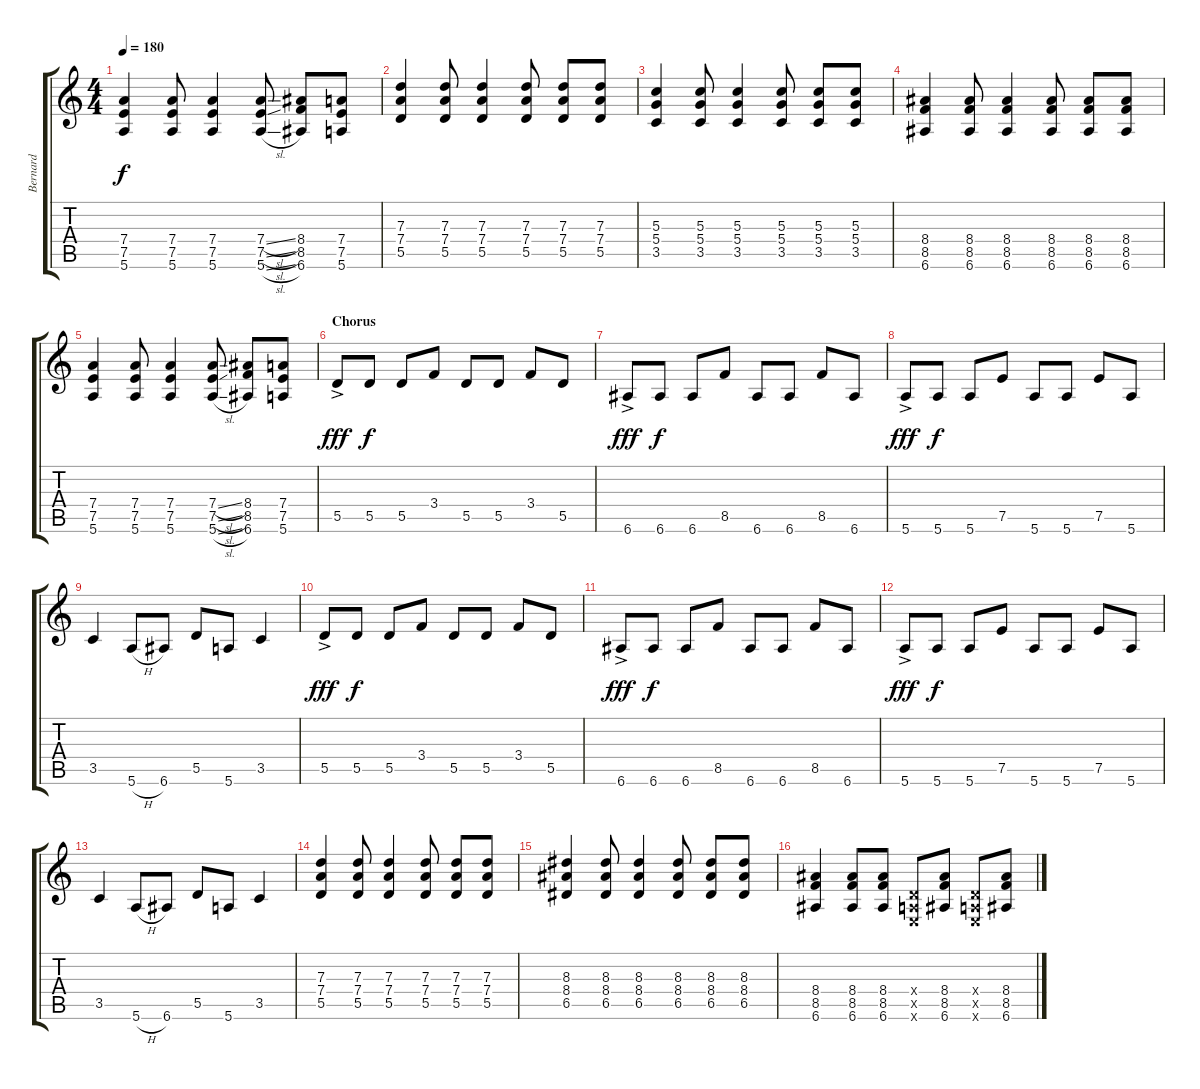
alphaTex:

\track ("Bernard" "Bernard") {instrument distortionguitar}
\staff {score tabs}
\tuning (E4 B3 G3 D3 A2 E2) {hide}
\ts (4 4)
\tempo 180
\clef g2
\ks c
(7.4 7.5 5.6).4{dy f} (7.4 7.5 5.6).8 (7.4 7.5 5.6).4 (7.4{sl} 7.5{sl} 5.6{sl}).8 (8.4 8.5 6.6).8 (7.4 7.5 5.6).8 |
(7.3 7.4 5.5).4 (7.3 7.4 5.5).8 (7.3 7.4 5.5).4 (7.3 7.4 5.5).8 (7.3 7.4 5.5).8 (7.3 7.4 5.5).8 |
(5.3 5.4 3.5).4 (5.3 5.4 3.5).8 (5.3 5.4 3.5).4 (5.3 5.4 3.5).8 (5.3 5.4 3.5).8 (5.3 5.4 3.5).8 |
(8.4 8.5 6.6).4 (8.4 8.5 6.6).8 (8.4 8.5 6.6).4 (8.4 8.5 6.6).8 (8.4 8.5 6.6).8 (8.4 8.5 6.6).8 |
(7.4 7.5 5.6).4 (7.4 7.5 5.6).8 (7.4 7.5 5.6).4 (7.4{sl} 7.5{sl} 5.6{sl}).8 (8.4 8.5 6.6).8 (7.4 7.5 5.6).8 |
\section ("" "Chorus")
5.5{ac}.8{dy fff volume 16} 5.5.8{dy f} 5.5.8 3.4.8 5.5.8 5.5.8 3.4.8 5.5.8 |
6.6{ac}.8{dy fff} 6.6.8{dy f} 6.6.8 8.5.8 6.6.8 6.6.8 8.5.8 6.6.8 |
5.6{ac}.8{dy fff} 5.6.8{dy f} 5.6.8 7.5.8 5.6.8 5.6.8 7.5.8 5.6.8 |
3.5.4 5.6{h}.8 6.6.8 5.5.8 5.6.8 3.5.4 |
5.5{ac}.8{dy fff volume 12} 5.5.8{dy f} 5.5.8 3.4.8 5.5.8 5.5.8 3.4.8 5.5.8 |
6.6{ac}.8{dy fff} 6.6.8{dy f} 6.6.8 8.5.8 6.6.8 6.6.8 8.5.8 6.6.8 |
5.6{ac}.8{dy fff} 5.6.8{dy f} 5.6.8 7.5.8 5.6.8 5.6.8 7.5.8 5.6.8 |
3.5.4 5.6{h}.8 6.6.8 5.5.8 5.6.8 3.5.4 |
(7.3 7.4 5.5).4 (7.3 7.4 5.5).8 (7.3 7.4 5.5).4 (7.3 7.4 5.5).8 (7.3 7.4 5.5).8 (7.3 7.4 5.5).8 |
(8.3 8.4 6.5).4 (8.3 8.4 6.5).8 (8.3 8.4 6.5).4 (8.3 8.4 6.5).8 (8.3 8.4 6.5).8 (8.3 8.4 6.5).8 |
(8.4 8.5 6.6).4 (8.4 8.5 6.6).8 (8.4 8.5 6.6).8 (0.4{x} 0.5{x} 0.6{x}).8 (8.4 8.5 6.6).8 (0.4{x} 0.5{x} 0.6{x}).8 (8.4 8.5 6.6).8
